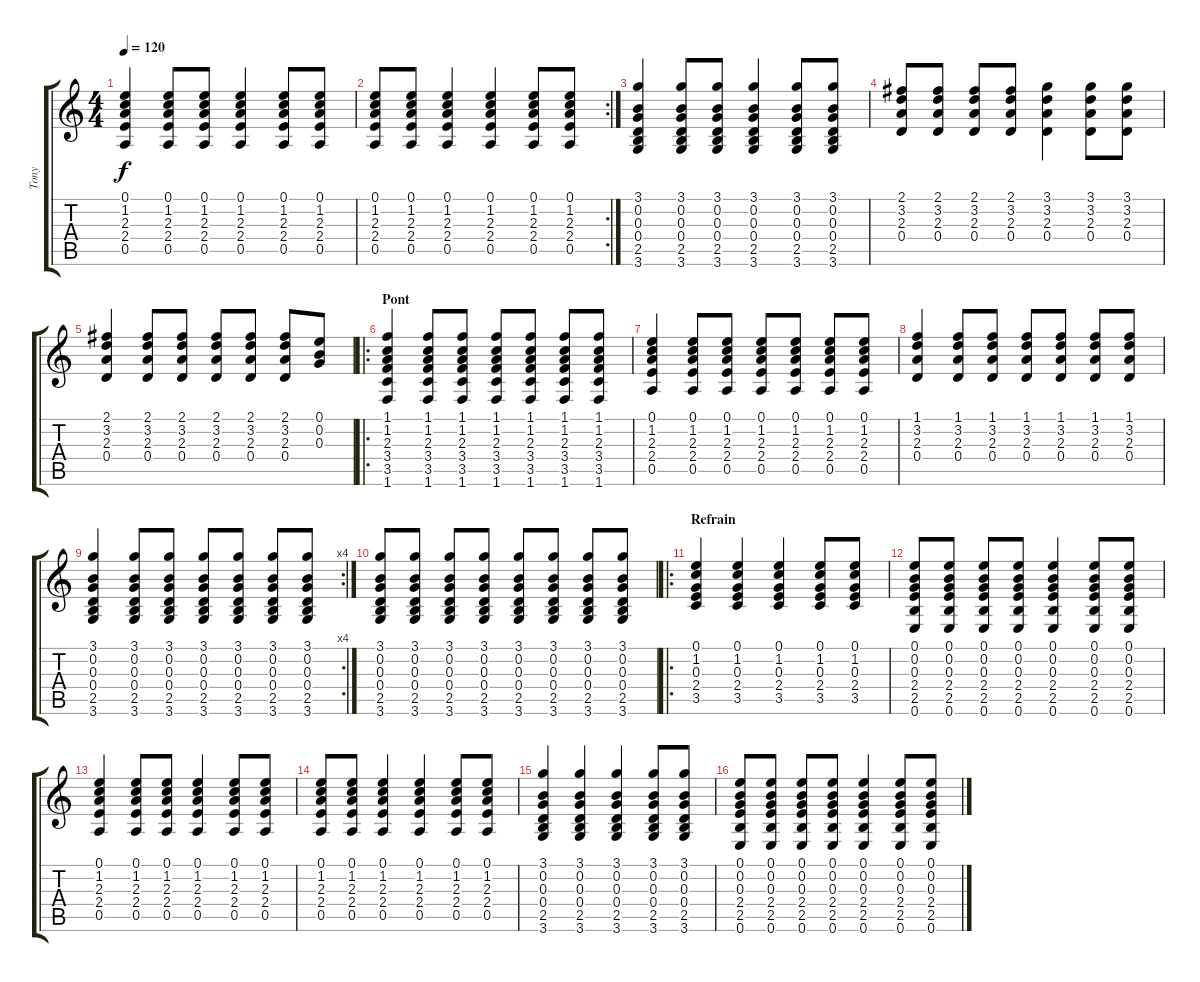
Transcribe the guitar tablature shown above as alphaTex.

\track ("Tony" "Tony") {instrument acousticguitarsteel}
\staff {score tabs}
\tuning (E4 B3 G3 D3 A2 E2) {hide}
\ts (4 4)
\tempo 120
\clef g2
\ks c
(0.1 1.2 2.3 2.4 0.5).4{dy f} (0.1 1.2 2.3 2.4 0.5).8 (0.1 1.2 2.3 2.4 0.5).8 (0.1 1.2 2.3 2.4 0.5).4 (0.1 1.2 2.3 2.4 0.5).8 (0.1 1.2 2.3 2.4 0.5).8 |
\rc 2
(0.1 1.2 2.3 2.4 0.5).8 (0.1 1.2 2.3 2.4 0.5).8 (0.1 1.2 2.3 2.4 0.5).4 (0.1 1.2 2.3 2.4 0.5).4 (0.1 1.2 2.3 2.4 0.5).8 (0.1 1.2 2.3 2.4 0.5).8 |
(3.1 0.2 0.3 0.4 2.5 3.6).4 (3.1 0.2 0.3 0.4 2.5 3.6).8 (3.1 0.2 0.3 0.4 2.5 3.6).8 (3.1 0.2 0.3 0.4 2.5 3.6).4 (3.1 0.2 0.3 0.4 2.5 3.6).8 (3.1 0.2 0.3 0.4 2.5 3.6).8 |
(2.1 3.2 2.3 0.4).8 (2.1 3.2 2.3 0.4).8 (2.1 3.2 2.3 0.4).8 (2.1 3.2 2.3 0.4).8 (3.1 3.2 2.3 0.4).4 (3.1 3.2 2.3 0.4).8 (3.1 3.2 2.3 0.4).8 |
(2.1 3.2 2.3 0.4).4 (2.1 3.2 2.3 0.4).8 (2.1 3.2 2.3 0.4).8 (2.1 3.2 2.3 0.4).8 (2.1 3.2 2.3 0.4).8 (2.1 3.2 2.3 0.4).8 (0.1 0.2 0.3).8 |
\ro
\section ("" "Pont")
(1.1 1.2 2.3 3.4 3.5 1.6).4 (1.1 1.2 2.3 3.4 3.5 1.6).8 (1.1 1.2 2.3 3.4 3.5 1.6).8 (1.1 1.2 2.3 3.4 3.5 1.6).8 (1.1 1.2 2.3 3.4 3.5 1.6).8 (1.1 1.2 2.3 3.4 3.5 1.6).8 (1.1 1.2 2.3 3.4 3.5 1.6).8 |
(0.1 1.2 2.3 2.4 0.5).4 (0.1 1.2 2.3 2.4 0.5).8 (0.1 1.2 2.3 2.4 0.5).8 (0.1 1.2 2.3 2.4 0.5).8 (0.1 1.2 2.3 2.4 0.5).8 (0.1 1.2 2.3 2.4 0.5).8 (0.1 1.2 2.3 2.4 0.5).8 |
(1.1 3.2 2.3 0.4).4 (1.1 3.2 2.3 0.4).8 (1.1 3.2 2.3 0.4).8 (1.1 3.2 2.3 0.4).8 (1.1 3.2 2.3 0.4).8 (1.1 3.2 2.3 0.4).8 (1.1 3.2 2.3 0.4).8 |
\rc 4
(3.1 0.2 0.3 0.4 2.5 3.6).4 (3.1 0.2 0.3 0.4 2.5 3.6).8 (3.1 0.2 0.3 0.4 2.5 3.6).8 (3.1 0.2 0.3 0.4 2.5 3.6).8 (3.1 0.2 0.3 0.4 2.5 3.6).8 (3.1 0.2 0.3 0.4 2.5 3.6).8 (3.1 0.2 0.3 0.4 2.5 3.6).8 |
(3.1 0.2 0.3 0.4 2.5 3.6).8 (3.1 0.2 0.3 0.4 2.5 3.6).8 (3.1 0.2 0.3 0.4 2.5 3.6).8 (3.1 0.2 0.3 0.4 2.5 3.6).8 (3.1 0.2 0.3 0.4 2.5 3.6).8 (3.1 0.2 0.3 0.4 2.5 3.6).8 (3.1 0.2 0.3 0.4 2.5 3.6).8 (3.1 0.2 0.3 0.4 2.5 3.6).8 |
\ro
\section ("" "Refrain")
(0.1 1.2 0.3 2.4 3.5).4 (0.1 1.2 0.3 2.4 3.5).4 (0.1 1.2 0.3 2.4 3.5).4 (0.1 1.2 0.3 2.4 3.5).8 (0.1 1.2 0.3 2.4 3.5).8 |
(0.1 0.2 0.3 2.4 2.5 0.6).8 (0.1 0.2 0.3 2.4 2.5 0.6).8 (0.1 0.2 0.3 2.4 2.5 0.6).8 (0.1 0.2 0.3 2.4 2.5 0.6).8 (0.1 0.2 0.3 2.4 2.5 0.6).4 (0.1 0.2 0.3 2.4 2.5 0.6).8 (0.1 0.2 0.3 2.4 2.5 0.6).8 |
(0.1 1.2 2.3 2.4 0.5).4 (0.1 1.2 2.3 2.4 0.5).8 (0.1 1.2 2.3 2.4 0.5).8 (0.1 1.2 2.3 2.4 0.5).4 (0.1 1.2 2.3 2.4 0.5).8 (0.1 1.2 2.3 2.4 0.5).8 |
(0.1 1.2 2.3 2.4 0.5).8 (0.1 1.2 2.3 2.4 0.5).8 (0.1 1.2 2.3 2.4 0.5).4 (0.1 1.2 2.3 2.4 0.5).4 (0.1 1.2 2.3 2.4 0.5).8 (0.1 1.2 2.3 2.4 0.5).8 |
(3.1 0.2 0.3 0.4 2.5 3.6).4 (3.1 0.2 0.3 0.4 2.5 3.6).4 (3.1 0.2 0.3 0.4 2.5 3.6).4 (3.1 0.2 0.3 0.4 2.5 3.6).8 (3.1 0.2 0.3 0.4 2.5 3.6).8 |
(0.1 0.2 0.3 2.4 2.5 0.6).8 (0.1 0.2 0.3 2.4 2.5 0.6).8 (0.1 0.2 0.3 2.4 2.5 0.6).8 (0.1 0.2 0.3 2.4 2.5 0.6).8 (0.1 0.2 0.3 2.4 2.5 0.6).4 (0.1 0.2 0.3 2.4 2.5 0.6).8 (0.1 0.2 0.3 2.4 2.5 0.6).8
